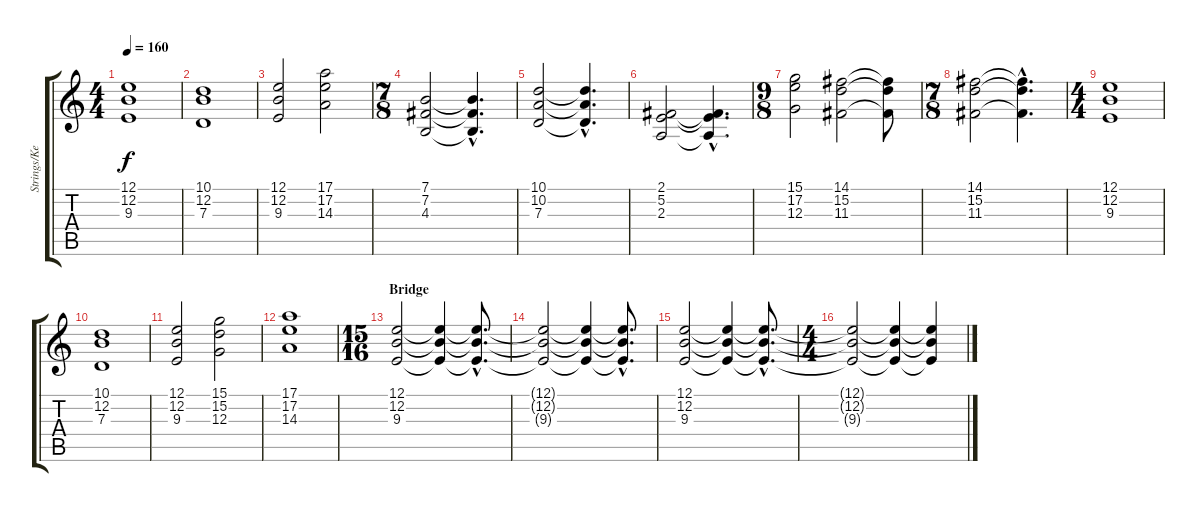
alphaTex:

\track ("Strings/Keyboards" "Strings/Ke") {instrument stringensemble1}
\staff {score tabs}
\tuning (E4 B3 G3 D3 A2 E2) {hide}
\ts (4 4)
\tempo 160
\clef g2
\ks c
(12.1 12.2 9.3).1{dy f} |
(10.1 12.2 7.3).1 |
(12.1 12.2 9.3).2 (17.1 17.2 14.3).2 |
\ts (7 8)
(7.1 7.2 4.3).2 (7.1{hac t} 7.2{hac t} 4.3{hac t}).4{d} |
(10.1 10.2 7.3).2 (10.1{hac t} 10.2{hac t} 7.3{hac t}).4{d} |
(2.1 5.2 2.3).2 (2.1{hac t} 5.2{hac t} 2.3{hac t}).4{d} |
\ts (9 8)
(15.1 17.2 12.3).2 (14.1 15.2 11.3).2 (14.1{t} 15.2{t} 11.3{t}).8 |
\ts (7 8)
(14.1 15.2 11.3).2 (14.1{hac t} 15.2{hac t} 11.3{hac t}).4{d} |
\ts (4 4)
(12.1 12.2 9.3).1 |
(10.1 12.2 7.3).1 |
(12.1 12.2 9.3).2 (15.1 15.2 12.3).2 |
(17.1 17.2 14.3).1 |
\ts (15 16)
\section ("" "Bridge")
(12.1 12.2 9.3).2{volume 10} (12.1{t} 12.2{t} 9.3{t}).4 (12.1{hac t} 12.2{hac t} 9.3{hac t}).8{d} |
(12.1{t} 12.2{t} 9.3{t}).2 (12.1{t} 12.2{t} 9.3{t}).4 (12.1{hac t} 12.2{hac t} 9.3{hac t}).8{d} |
(12.1 12.2 9.3).2 (12.1{t} 12.2{t} 9.3{t}).4 (12.1{hac t} 12.2{hac t} 9.3{hac t}).8{d} |
\ts (4 4)
(12.1{t} 12.2{t} 9.3{t}).2 (12.1{t} 12.2{t} 9.3{t}).4 (12.1{t} 12.2{t} 9.3{t}).4
